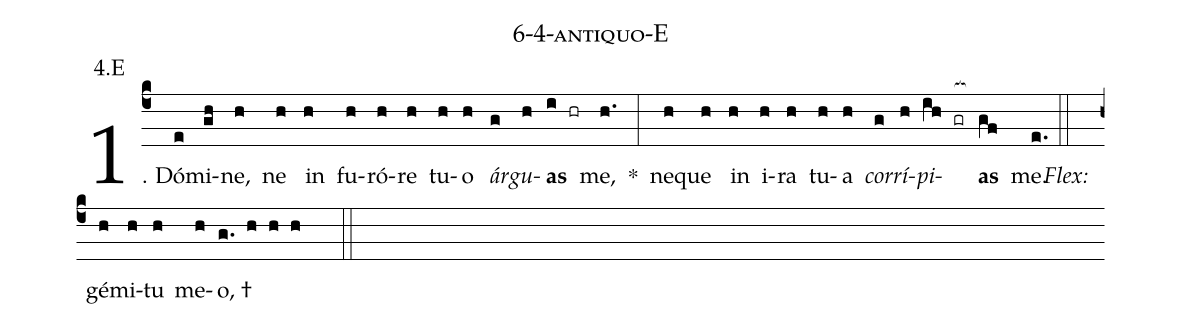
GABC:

name: 6-4-antiquo-E;
annotation: 4.E;
%%
(c4)1. Dó(e)mi(gh)ne,(h) ne(h) in(h) fu(h)ró(h)re(h) tu(h)o(h) <i>ár</i>(g)<i>gu</i>(h)<b>as</b>(i hr) me,(h.) *(:) ne(h)que(h) in(h) i(h)ra(h) tu(h)a(h) <i>cor</i>(g)<i>rí</i>(h)<i>pi</i>(ih gr[ocb:1{])<b>as</b>(gf[ocb:0}]) me.(e.) (::)
<i>Flex:</i>()  gé(h)mi(h)tu(h) me(h)o, †(g. h h h  ::)
